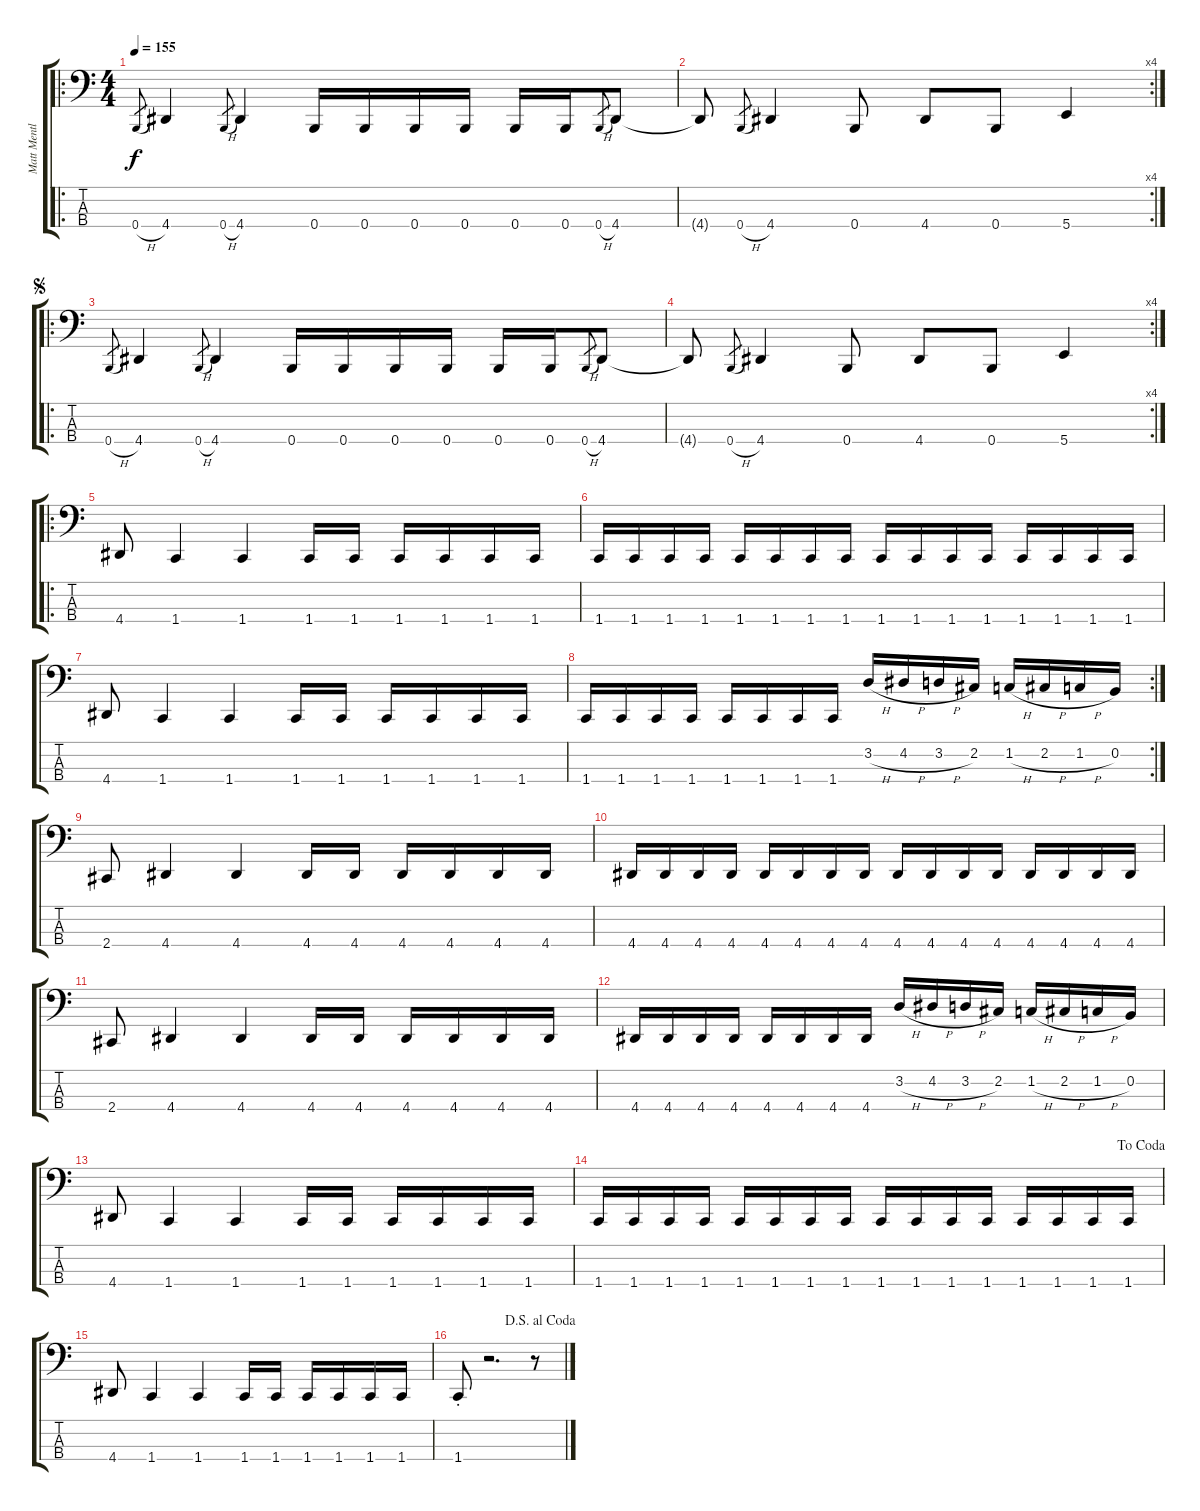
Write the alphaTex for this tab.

\track ("Matt Mentley" "Matt Mentl") {instrument electricbasspick}
\staff {score tabs}
\tuning (E2 B1 Gb1 B0) {hide}
\ro
\ts (4 4)
\tempo 155
\clef f4
\ks c
0.4{h}.8{gr dy f instrument electricbasspick} 4.4.4 0.4{h}.8{gr} 4.4.4 0.4.16 0.4.16 0.4.16 0.4.16 0.4.16 0.4.16 0.4{h}.8{gr} 4.4.8 |
\rc 4
4.4{t}.8 0.4{h}.8{gr} 4.4.4 0.4.8 4.4.8 0.4.8 5.4.4 |
\ro
\jump segno
0.4{h}.8{gr} 4.4.4 0.4{h}.8{gr} 4.4.4 0.4.16 0.4.16 0.4.16 0.4.16 0.4.16 0.4.16 0.4{h}.8{gr} 4.4.8 |
\rc 4
4.4{t}.8 0.4{h}.8{gr} 4.4.4 0.4.8 4.4.8 0.4.8 5.4.4 |
\ro
4.4.8 1.4.4 1.4.4 1.4.16 1.4.16 1.4.16 1.4.16 1.4.16 1.4.16 |
1.4.16 1.4.16 1.4.16 1.4.16 1.4.16 1.4.16 1.4.16 1.4.16 1.4.16 1.4.16 1.4.16 1.4.16 1.4.16 1.4.16 1.4.16 1.4.16 |
4.4.8 1.4.4 1.4.4 1.4.16 1.4.16 1.4.16 1.4.16 1.4.16 1.4.16 |
\rc 2
1.4.16 1.4.16 1.4.16 1.4.16 1.4.16 1.4.16 1.4.16 1.4.16 3.2{h}.16 4.2{h}.16 3.2{h}.16 2.2.16 1.2{h}.16 2.2{h}.16 1.2{h}.16 0.2.16 |
2.4.8 4.4.4 4.4.4 4.4.16 4.4.16 4.4.16 4.4.16 4.4.16 4.4.16 |
4.4.16 4.4.16 4.4.16 4.4.16 4.4.16 4.4.16 4.4.16 4.4.16 4.4.16 4.4.16 4.4.16 4.4.16 4.4.16 4.4.16 4.4.16 4.4.16 |
2.4.8 4.4.4 4.4.4 4.4.16 4.4.16 4.4.16 4.4.16 4.4.16 4.4.16 |
4.4.16 4.4.16 4.4.16 4.4.16 4.4.16 4.4.16 4.4.16 4.4.16 3.2{h}.16 4.2{h}.16 3.2{h}.16 2.2.16 1.2{h}.16 2.2{h}.16 1.2{h}.16 0.2.16 |
4.4.8 1.4.4 1.4.4 1.4.16 1.4.16 1.4.16 1.4.16 1.4.16 1.4.16 |
\jump dacoda
1.4.16 1.4.16 1.4.16 1.4.16 1.4.16 1.4.16 1.4.16 1.4.16 1.4.16 1.4.16 1.4.16 1.4.16 1.4.16 1.4.16 1.4.16 1.4.16 |
4.4.8 1.4.4 1.4.4 1.4.16 1.4.16 1.4.16 1.4.16 1.4.16 1.4.16 |
\jump dalsegnoalcoda
1.4{st}.8 r.2{d} r.8
